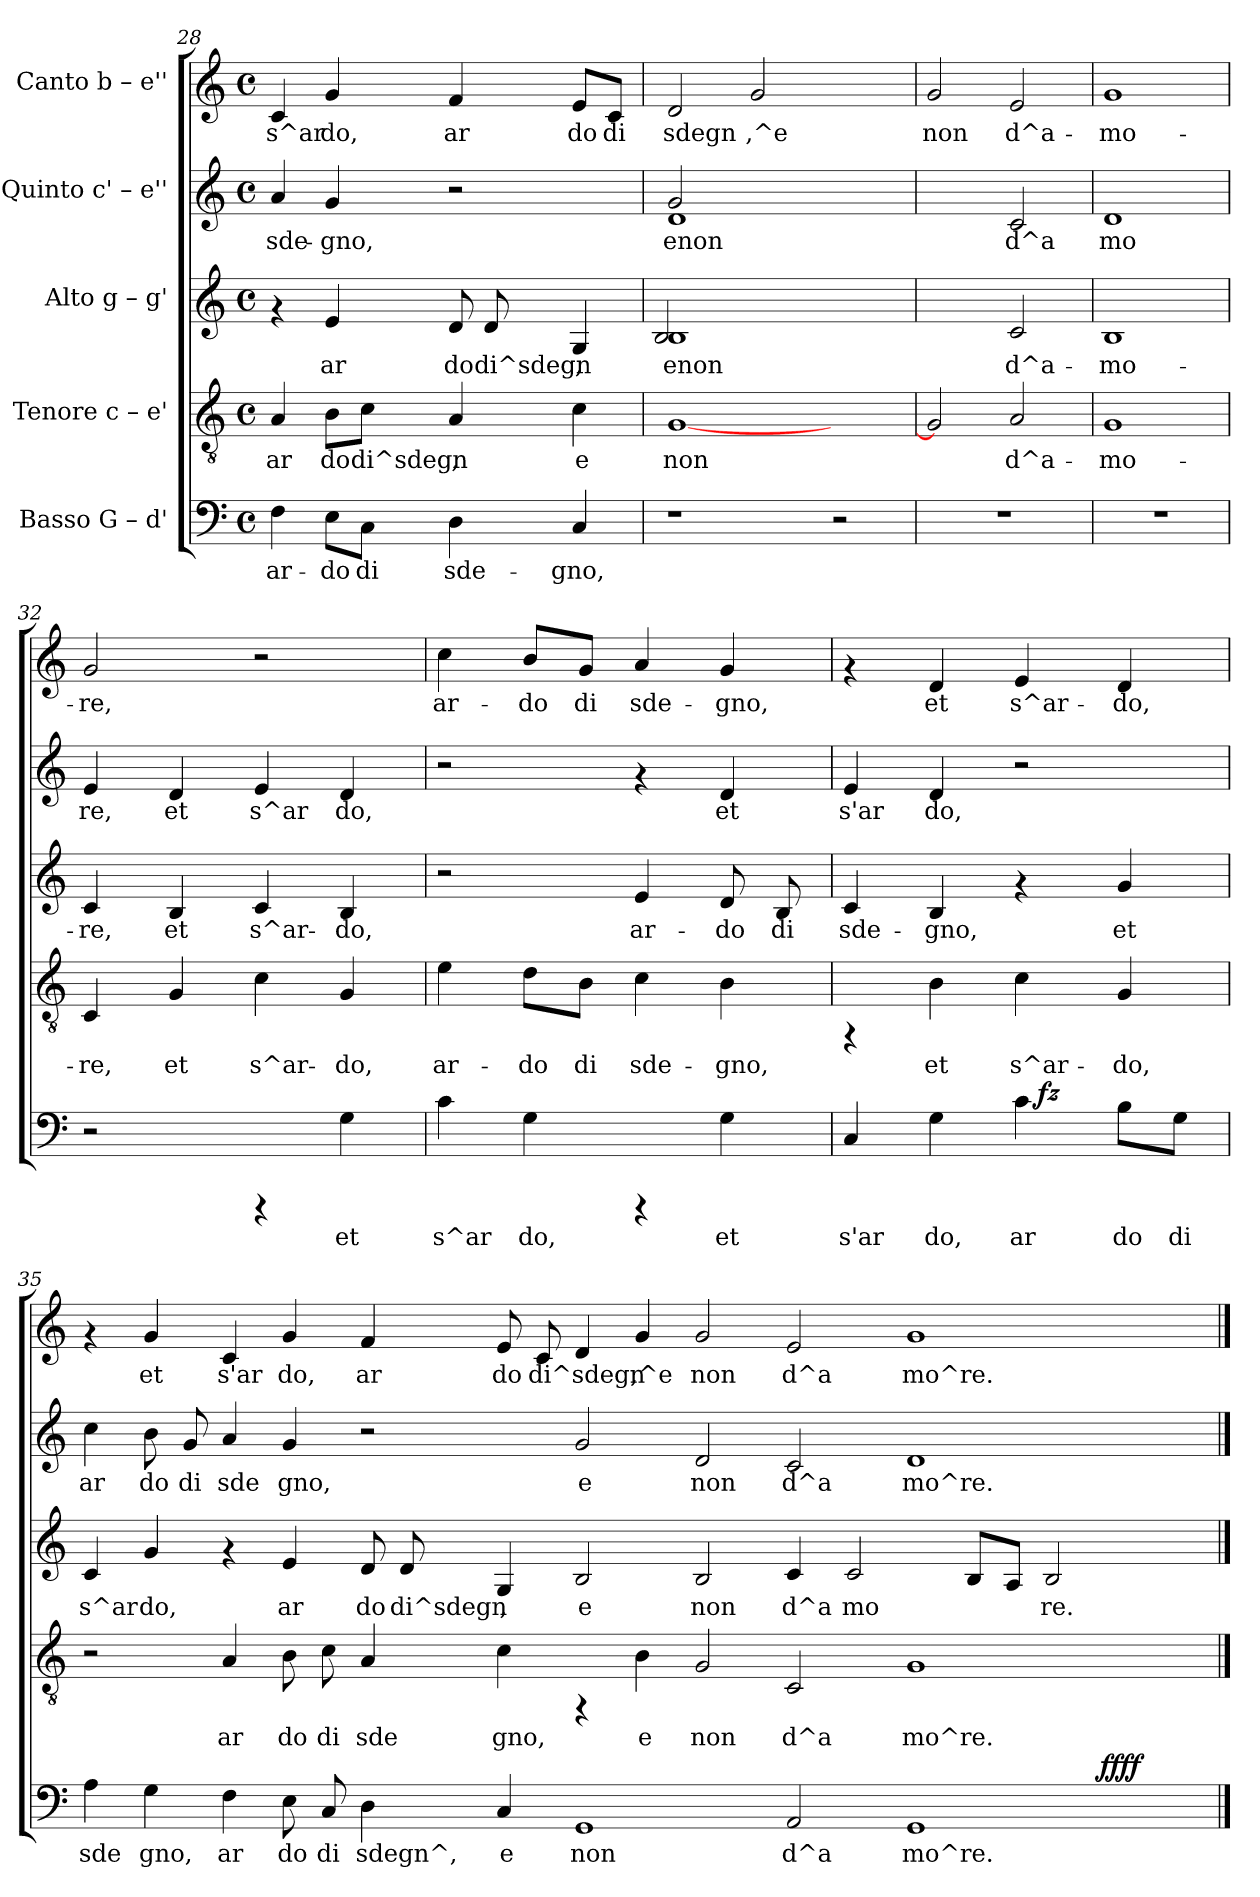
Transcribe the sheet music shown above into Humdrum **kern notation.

**kern	**text	**dynam	**kern	**text	**kern	**text	**dynam	**kern	**text	**kern	**text
*part5	*part5	*part5	*part4	*part4	*part3	*part3	*part3	*part2	*part2	*part1	*part1
*staff5	*staff5	*staff5	*staff4	*staff4	*staff3	*staff3	*staff3	*staff2	*staff2	*staff1	*staff1
*I"Basso  G – d'	*	*	*I"Tenore  c – e'	*	*I"Alto  g – g'	*	*	*I"Quinto  c' – e''	*	*I"Canto  b – e''	*
*clefF4	*	*	*clefGv2	*	*clefG2	*	*	*clefG2	*	*clefG2	*
*k[]	*	*	*k[]	*	*k[]	*	*	*k[]	*	*k[]	*
*C:	*	*	*C:	*	*C:	*	*	*C:	*	*C:	*
*M4/4	*	*	*M4/4	*	*M4/4	*	*	*M4/4	*	*M4/4	*
*met(c)	*	*	*met(c)	*	*met(c)	*	*	*met(c)	*	*met(c)	*
=28	=28	=28	=28	=28	=28	=28	=28	=28	=28	=28	=28
!	!LO:LY:b:rj	!	!	!LO:LY:b:cj	!	!	!	!	!LO:LY:b:rj	!	!LO:LY:b:rj
4F\	ar-	.	4A/	ar	4rf	.	.	4a/	sde-	4c/	s^ar
!	!LO:LY:b:rj	!	!	!LO:LY:b:cj	!	!LO:LY:b:rj	!	!	!LO:LY:b:rj	!	!LO:LY:b:rj
8E\L	-do	.	8B\L	do	4e/	ar	.	4g/	-gno,	4g/	do,
!	!LO:LY:b:rj	!	!	!LO:LY:b:cj	!	!	!	!	!	!	!
8C\J	di	.	8c\J	di^sdegn	.	.	.	.	.	.	.
!	!LO:LY:b:rj	!	!	!LO:LY:b:cj	!	!LO:LY:b:rj	!	!	!	!	!LO:LY:b:rj
4D\	sde-	.	4A/	,	8d/	do	.	2r	.	4f/	ar
!	!	!	!	!	!	!LO:LY:b:rj	!	!	!	!	!
.	.	.	.	.	8d/	di^sdegn	.	.	.	.	.
!	!LO:LY:b:rj	!	!	!LO:LY:b:cj	!	!LO:LY:b:rj	!	!	!	!	!LO:LY:b:rj
4C/	-gno,	.	4c\	e	4G/	,	.	.	.	8e/L	do
!	!	!	!	!	!	!	!	!	!	!	!LO:LY:b:rj
.	.	.	.	.	.	.	.	.	.	8c/J	di
!!LO:LB:g=z
=29	=29	=29	=29	=29	=29	=29	=29	=29	=29	=29	=29
!	!	!	!	!LO:LY:b:cj	!	!LO:LY:b:rj	!	!	!LO:LY:b:rj	!	!LO:LY:b:rj
*	*	*	*	*	*^	*	*	*^	*	*	*
1r	.	.	[1G	non	1B	2B/	enon	.	1d	2g/	enon	2d/	sdegn
!	!	!	!	!	!	!	!	!	!	!	!	!	!LO:LY:b:rj
.	.	.	.	.	.	2ryy	.	.	.	2ryy	.	2g/	,^e
2r	.	.	2ryy	.	2ryy	2ryy	.	.	2ryy	2ryy	.	2ryy	.
=30	=30	=30	=30	=30	=30	=30	=30	=30	=30	=30	=30	=30	=30
!	!	!	!	!	!	!	!	!	!	!	!	!	!LO:LY:b:rj
*	*	*	*	*	*v	*v	*	*	*	*	*	*	*
*	*	*	*	*	*	*	*	*v	*v	*	*	*
1r	.	.	2G]	.	2ryy	.	.	2ryy	.	2g/	non
!	!	!	!	!LO:LY:b:cj	!	!LO:LY:b:rj	!	!	!LO:LY:b:rj	!	!LO:LY:b:rj
.	.	.	2A/	d^a-	2c/	d^a-	.	2c/	d^a	2e/	d^a-
=31	=31	=31	=31	=31	=31	=31	=31	=31	=31	=31	=31
!	!	!	!	!LO:LY:b:cj	!	!LO:LY:b:rj	!	!	!LO:LY:b:rj	!	!LO:LY:b:rj
1r	.	.	1G	-mo-	1B	-mo-	.	1d	mo	1g	-mo-
=32	=32	=32	=32	=32	=32	=32	=32	=32	=32	=32	=32
!	!	!	!	!LO:LY:b:cj	!	!LO:LY:b:rj	!	!	!LO:LY:b:rj	!	!LO:LY:b:rj
2r	.	.	4C/	-re,	4c/	-re,	.	4e/	re,	2g/	-re,
!	!	!	!	!LO:LY:b:cj	!	!LO:LY:b:rj	!	!	!LO:LY:b:rj	!	!
.	.	.	4G/	et	4B/	et	.	4d/	et	.	.
!	!	!	!	!LO:LY:b:cj	!	!LO:LY:b:rj	!	!	!LO:LY:b:rj	!	!
4rCCC	.	.	4c\	s^ar-	4c/	s^ar-	.	4e/	s^ar	2r	.
!	!LO:LY:b:rj	!	!	!LO:LY:b:cj	!	!LO:LY:b:rj	!	!	!LO:LY:b:rj	!	!
4G\	et	.	4G/	-do,	4B/	-do,	.	4d/	do,	.	.
=33	=33	=33	=33	=33	=33	=33	=33	=33	=33	=33	=33
!	!LO:LY:b:rj	!	!	!LO:LY:b:cj	!	!	!	!	!	!	!LO:LY:b:rj
4c\	s^ar	.	4e\	ar-	2r	.	.	2r	.	4cc\	ar-
!	!LO:LY:b:rj	!	!	!LO:LY:b:cj	!	!	!	!	!	!	!LO:LY:b:rj
4G\	do,	.	8d\L	-do	.	.	.	.	.	8b/L	-do
!	!	!	!	!LO:LY:b:cj	!	!	!	!	!	!	!LO:LY:b:rj
.	.	.	8B\J	di	.	.	.	.	.	8g/J	di
!	!	!	!	!LO:LY:b:cj	!	!LO:LY:b:rj	!	!	!	!	!LO:LY:b:rj
4rCCC	.	.	4c\	sde-	4e/	ar-	.	4rf	.	4a/	sde-
!	!LO:LY:b:rj	!	!	!LO:LY:b:cj	!	!LO:LY:b:rj	!	!	!LO:LY:b:rj	!	!LO:LY:b:rj
4G\	et	.	4B\	-gno,	8d/	-do	.	4d/	et	4g/	-gno,
!	!	!	!	!	!	!LO:LY:b:rj	!	!	!	!	!
.	.	.	.	.	8B/	di	.	.	.	.	.
=34	=34	=34	=34	=34	=34	=34	=34	=34	=34	=34	=34
!	!LO:LY:b:rj	!	!	!	!	!LO:LY:b:rj	!	!	!LO:LY:b:rj	!	!
*^	*	*	*	*	*	*	*	*	*	*	*
4C/	2ryy	s'ar	.	4rFF	.	4c/	sde-	.	4e/	s'ar	4rf	.
!	!	!LO:LY:b:rj	!	!	!LO:LY:b:cj	!	!LO:LY:b:rj	!	!	!LO:LY:b:rj	!	!LO:LY:b:rj
4G\	.	do,	.	4B\	et	4B/	-gno,	.	4d/	do,	4d/	et
!	!	!LO:LY:b:rj	!	!	!LO:LY:b:cj	!	!	!	!	!	!	!LO:LY:b:rj
4c\	32ryy	ar	.	4c\	s^ar-	4rf	.	.	2r	.	4e/	s^ar-
!	!	!	!LO:DY:b	!	!	!	!	!	!	!	!	!
.	4...ryy	.	fz	.	.	.	.	.	.	.	.	.
!	!	!LO:LY:b:rj	!	!	!LO:LY:b:cj	!	!LO:LY:b:rj	!	!	!	!	!LO:LY:b:rj
8B\L	.	do	.	4G/	-do,	4g/	et	.	.	.	4d/	-do,
!	!	!LO:LY:b:rj	!	!	!	!	!	!	!	!	!	!
8G\J	.	di	.	.	.	.	.	.	.	.	.	.
!!LO:PB:g=z
=35	=35	=35	=35	=35	=35	=35	=35	=35	=35	=35	=35	=35
!	!	!LO:LY:b:rj	!	!	!	!	!LO:LY:b:rj	!	!	!LO:LY:b:rj	!	!
*	*	*	*	*	*	*^	*	*	*	*	*	*
4A\	1ryy	sde	.	2r	.	4c/	1ryy	s^ar	.	4cc\	ar	4rf	.
!	!	!LO:LY:b:rj	!	!	!	!	!	!LO:LY:b:rj	!	!	!LO:LY:b:rj	!	!LO:LY:b:rj
4G\	.	gno,	.	.	.	4g/	.	do,	.	8b\	do	4g/	et
!	!	!	!	!	!	!	!	!	!	!	!LO:LY:b:rj	!	!
.	.	.	.	.	.	.	.	.	.	8g/	di	.	.
!	!	!LO:LY:b:rj	!	!	!LO:LY:b:cj	!	!	!	!	!	!LO:LY:b:rj	!	!LO:LY:b:rj
4F\	.	ar	.	4A/	ar	4rf	.	.	.	4a/	sde	4c/	s'ar
!	!	!LO:LY:b:rj	!	!	!LO:LY:b:cj	!	!	!LO:LY:b:rj	!	!	!LO:LY:b:rj	!	!LO:LY:b:rj
8E\	.	do	.	8B\	do	4e/	.	ar	.	4g/	gno,	4g/	do,
!	!	!LO:LY:b:rj	!	!	!LO:LY:b:cj	!	!	!	!	!	!	!	!
8C/	.	di	.	8c\	di	.	.	.	.	.	.	.	.
!	!	!LO:LY:b:rj	!	!	!LO:LY:b:cj	!	!	!LO:LY:b:rj	!	!	!	!	!LO:LY:b:rj
4D\	1ryy	sdegn^,	.	4A/	sde	8d/	1ryy	do	.	2r	.	4f/	ar
!	!	!	!	!	!	!	!	!LO:LY:b:rj	!	!	!	!	!
.	.	.	.	.	.	8d/	.	di^sdegn	.	.	.	.	.
!	!	!LO:LY:b:rj	!	!	!LO:LY:b:cj	!	!	!LO:LY:b:rj	!	!	!	!	!LO:LY:b:rj
4C/	.	e	.	4c\	gno,	4G/	.	,	.	.	.	8e/	do
!	!	!	!	!	!	!	!	!	!	!	!	!	!LO:LY:b:rj
.	.	.	.	.	.	.	.	.	.	.	.	8c/	di^sdegn
!	!	!LO:LY:b:rj	!	!	!	!	!	!LO:LY:b:rj	!	!	!LO:LY:b:rj	!	!LO:LY:b:rj
1GG	.	non	.	4rFF	.	2B/	.	e	.	2g/	e	4d/	.
!	!	!	!	!	!LO:LY:b:cj	!	!	!	!	!	!	!	!LO:LY:b:rj
.	.	.	.	4B\	e	.	.	.	.	.	.	4g/	,^e
!	!	!	!	!	!LO:LY:b:cj	!	!	!LO:LY:b:rj	!	!	!LO:LY:b:rj	!	!LO:LY:b:rj
.	1ryy	.	.	2G/	non	2B/	1ryy	non	.	2d/	non	2g/	non
!	!	!LO:LY:b:rj	!	!	!LO:LY:b:cj	!	!	!LO:LY:b:rj	!	!	!LO:LY:b:rj	!	!LO:LY:b:rj
2AA/	.	d^a	.	2C/	d^a	4c/	.	d^a	.	2c/	d^a	2e/	d^a
!	!	!	!	!	!	!	!	!LO:LY:b:rj	!	!	!	!	!
.	.	.	.	.	.	2c/	.	mo	.	.	.	.	.
!	!	!LO:LY:b:rj	!	!	!LO:LY:b:cj	!	!	!	!	!	!LO:LY:b:rj	!	!LO:LY:b:rj
1GG	2ryy	mo^re.	.	1G	mo^re.	.	2ryy	.	.	1d	mo^re.	1g	mo^re.
!	!	!	!	!	!	!	!	!LO:LY:b:rj	!	!	!	!	!
.	.	.	.	.	.	8B/L	.	.	.	.	.	.	.
!	!	!	!	!	!	!	!	!LO:LY:b:rj	!	!	!	!	!
.	.	.	.	.	.	8A/J	.	.	.	.	.	.	.
!	!	!	!	!	!	!	!	!LO:LY:b:rj	!	!	!	!	!
.	8ryy	.	.	.	.	2B/	8...ryy	re.	.	.	.	.	.
.	32ryy	.	.	.	.	.	.	.	.	.	.	.	.
!	!	!	!LO:DY:b	!	!	!	!	!	!	!	!	!	!
.	4ryy	.	ffff	.	.	.	.	.	.	.	.	.	.
!	!	!	!	!	!	!	!	!	!LO:DY:b	!	!	!	!
!	!	!	!	!	!	!	!	!	!LO:DY:n=1:b	!	!	!	!
!	!	!	!	!	!	!	!	!	!LO:DY:n=2:a	!	!	!	!
.	.	.	.	.	.	.	4ryy	.	fz fz fz	.	.	.	.
.	16.ryy	.	.	.	.	.	.	.	.	.	.	.	.
.	.	.	.	.	.	.	64ryy	.	.	.	.	.	.
*v	*v	*	*	*	*	*v	*v	*	*	*	*	*	*
==	==	==	==	==	==	==	==	==	==	==	==
*-	*-	*-	*-	*-	*-	*-	*-	*-	*-	*-	*-
